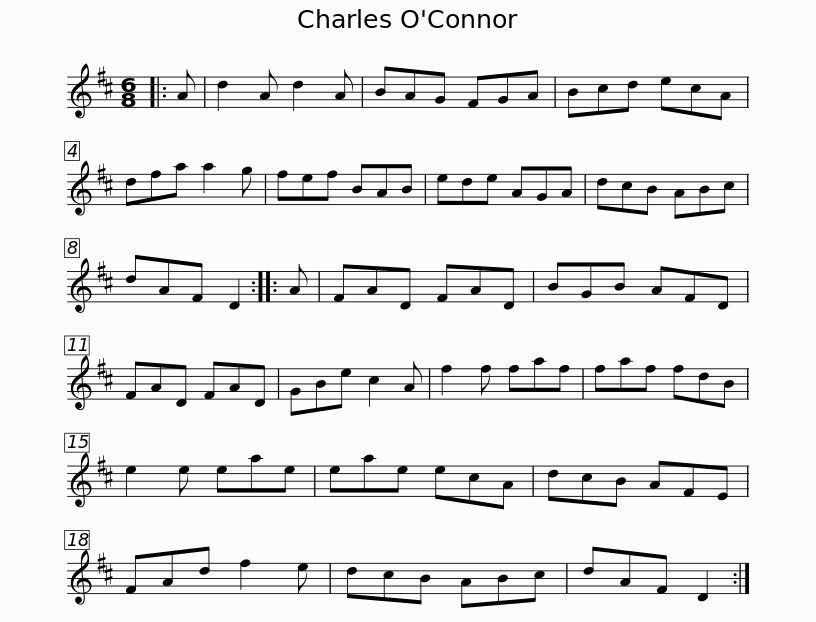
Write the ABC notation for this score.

X:1
L:1/8
M:6/8
I:linebreak $
K:D
V:1 treble
V:1
|: A | d2 A d2 A | BAG FGA | Bcd ecA | dfa a2 g | %5
 fef BAB | ede AGA | dcB ABc |$ dAF D2 :: A | %10
 FAD FAD | BGB AFD | FAD FAD | GBe c2 A | f2 f faf | %15
 faf fdB |$ e2 e eae | eae ecA | dcB AFE | FAd f2 e | %20
 dcB ABc | dAF D2 :| %22
